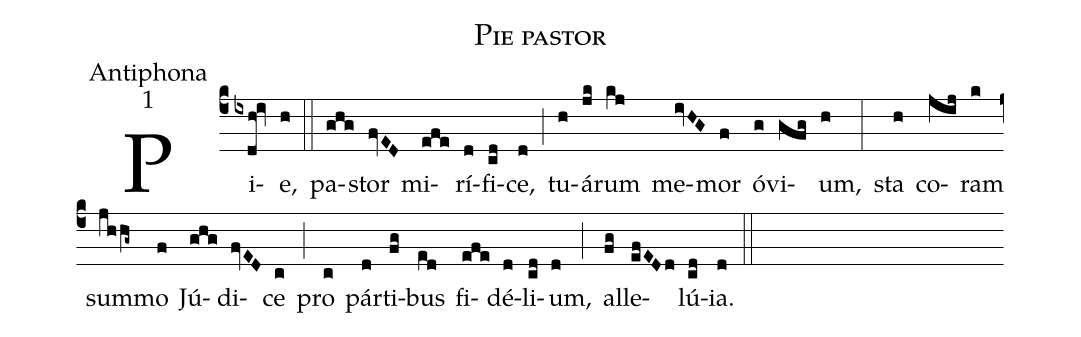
name:Pie pastor;
office-part:Antiphona;
mode:1;
%%
(c4) Pi(ixdh!iv)e,(h) (::)
pa(ghg)stor(fvED) mi(efe)rí(d)fi(cd)ce,(d) (;) tu(h)á(jk)rum(kj) me(ivHG)mor(f) ó(g)vi(gfg)um,(h) (:)
sta(h) co(jij)ram(k) sum(jhhg~)mo(f) Jú(ghg)di(fvED)ce(c) (;) pro(c) pár(d)ti(fg)bus(ed) fi(efe)dé(d)li(cd)um,(d) (;) al(fg)le(efEDd)lú(cd)ia.(d) (::)
